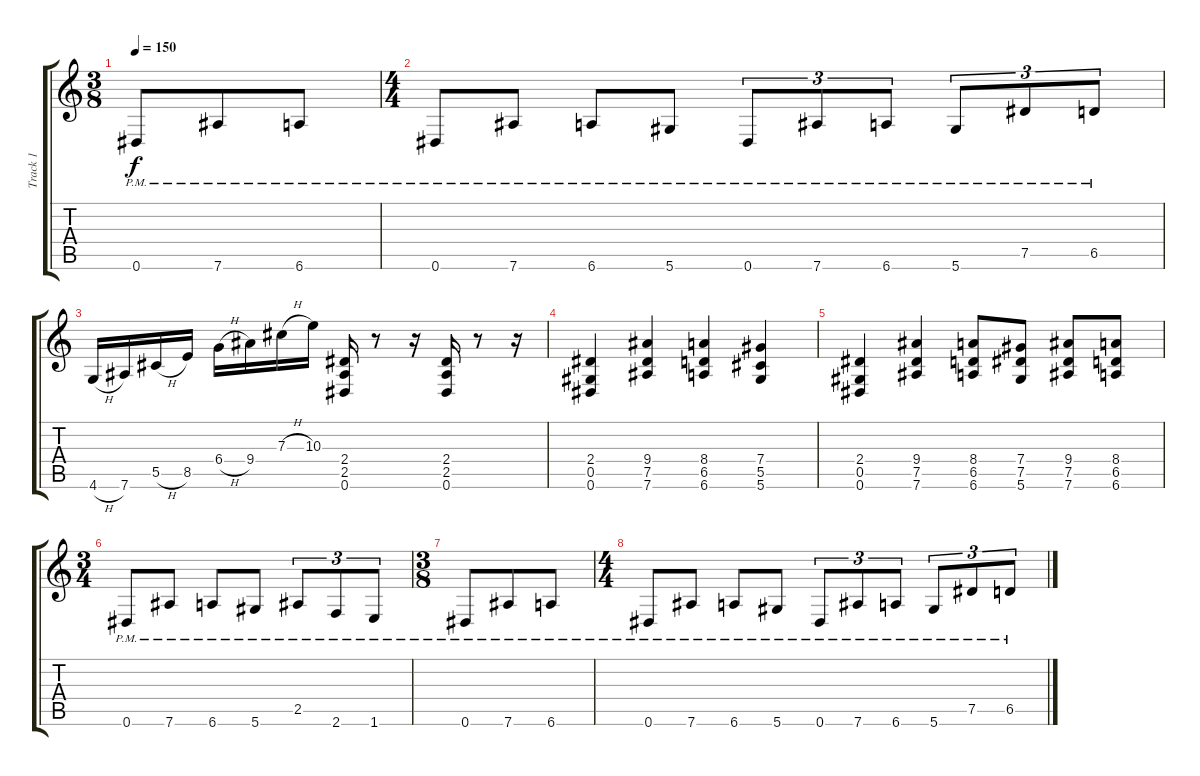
\track ("Track 1" "Track 1") {instrument overdrivenguitar}
\staff {score tabs}
\tuning (Eb4 Bb3 Gb3 Db3 Ab2 Eb2) {hide}
\ts (3 8)
\tempo 150
\clef g2
\ks c
0.6{pm}.8{dy f} 7.6{pm}.8 6.6{pm}.8 |
\ts (4 4)
0.6{pm}.8 7.6{pm}.8 6.6{pm}.8 5.6{pm}.8 0.6{pm}.8{tu (3 2)} 7.6{pm}.8{tu (3 2)} 6.6{pm}.8{tu (3 2)} 5.6{pm}.8{tu (3 2)} 7.5{pm}.8{tu (3 2)} 6.5{pm}.8{tu (3 2)} |
4.6{h}.16 7.6.16 5.5{h}.16 8.5.16 6.4{h}.16 9.4.16 7.3{h}.16 10.3.16 (2.4 2.5 0.6).16 r.8 r.16 (2.4 2.5 0.6).16 r.8 r.16 |
(2.4 0.5 0.6).4 (9.4 7.5 7.6).4 (8.4 6.5 6.6).4 (7.4 5.5 5.6).4 |
(2.4 0.5 0.6).4 (9.4 7.5 7.6).4 (8.4 6.5 6.6).8 (7.4 7.5 5.6).8 (9.4 7.5 7.6).8 (8.4 6.5 6.6).8 |
\ts (3 4)
0.6{pm}.8 7.6{pm}.8 6.6{pm}.8 5.6{pm}.8 2.5{pm}.8{tu (3 2)} 2.6{pm}.8{tu (3 2)} 1.6{pm}.8{tu (3 2)} |
\ts (3 8)
0.6{pm}.8 7.6{pm}.8 6.6{pm}.8 |
\ts (4 4)
0.6{pm}.8 7.6{pm}.8 6.6{pm}.8 5.6{pm}.8 0.6{pm}.8{tu (3 2)} 7.6{pm}.8{tu (3 2)} 6.6{pm}.8{tu (3 2)} 5.6{pm}.8{tu (3 2)} 7.5{pm}.8{tu (3 2)} 6.5{pm}.8{tu (3 2)}
